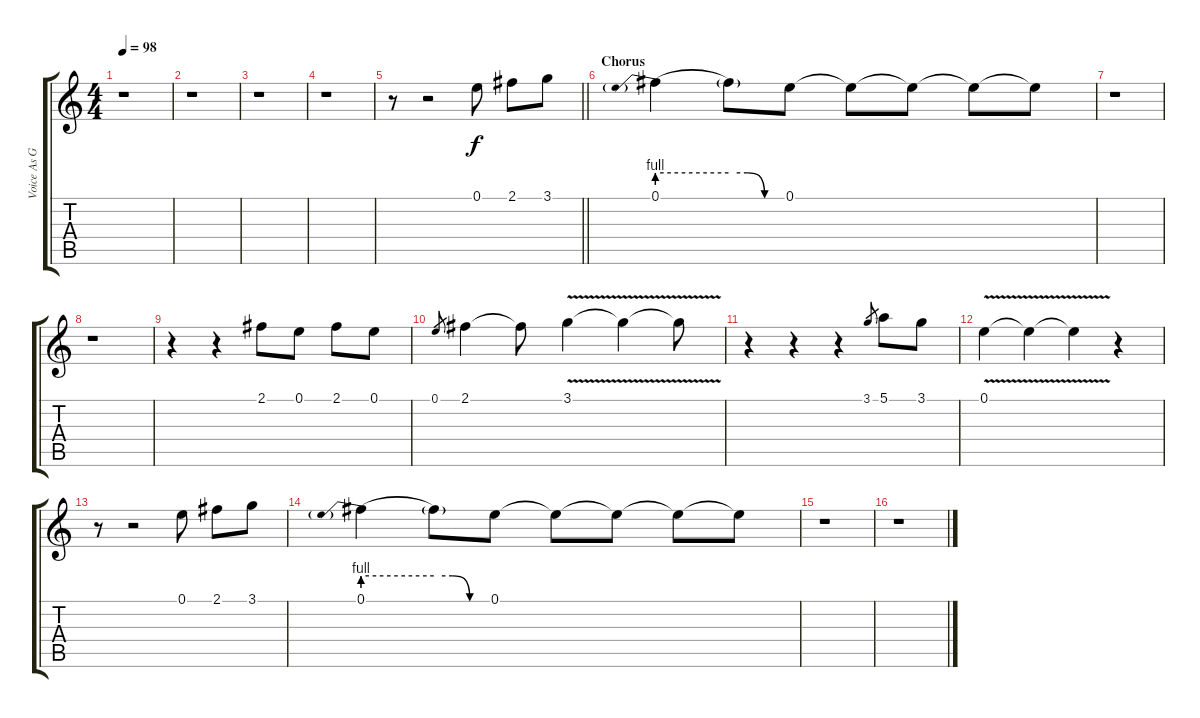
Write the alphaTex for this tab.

\track ("Voice As Guitar" "Voice As G") {instrument acousticguitarnylon}
\staff {score tabs}
\tuning (E4 B3 G3 D3 A2 E2) {hide}
\ts (4 4)
\tempo 98
\clef g2
\ks c
r.1{dy f} |
r.1 |
r.1 |
r.1 |
\barLineRight lightlight
r.8 r.2 0.1.8 2.1.8 3.1.8 |
\section ("" "Chorus")
0.1{be (prebend 0 4 60 4)}.4 0.1{be (custom 0 4 20 4 40 0 60 0) t}.8 0.1.8 0.1{t}.8 0.1{t}.8 0.1{t}.8 0.1{t}.8 |
r.1 |
r.1 |
r.4 r.4 2.1.8 0.1.8 2.1.8 0.1.8 |
0.1.8{gr} 2.1.4 2.1{t}.8 3.1{v}.4 3.1{v t}.4 3.1{v t}.8 |
r.4 r.4 r.4 3.1.8{gr} 5.1.8 3.1.8 |
0.1{v}.4 0.1{v t}.4 0.1{v t}.4 r.4 |
r.8 r.2 0.1.8 2.1.8 3.1.8 |
0.1{be (prebend 0 4 60 4)}.4 0.1{be (custom 0 4 20 4 40 0 60 0) t}.8 0.1.8 0.1{t}.8 0.1{t}.8 0.1{t}.8 0.1{t}.8 |
r.1 |
r.1
